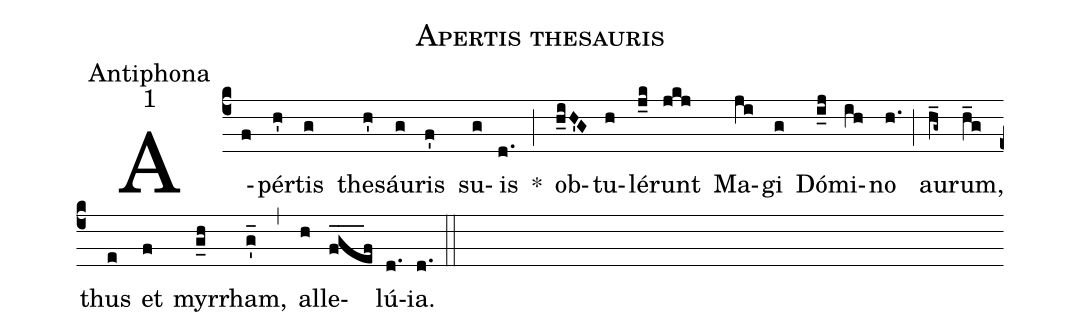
name:Apertis thesauris;
office-part:Antiphona;
mode:1;
%%
(c4) A(f)pér(h')tis(g) the(h')sáu(g)ris(f') su(g)is(d.) *(;) ob(h_iH'G)tu(h)lé(j_k)runt(jkj) Ma(ji)gi(g) Dó(i_j)mi(ih)no(h.) (;) au(h_g~)rum,(h_g) thus(e) et(f) myr(g_h)rham,(g'_) (,) al(h)le(fge___f)lú(d.)ia.(d.) (::)
